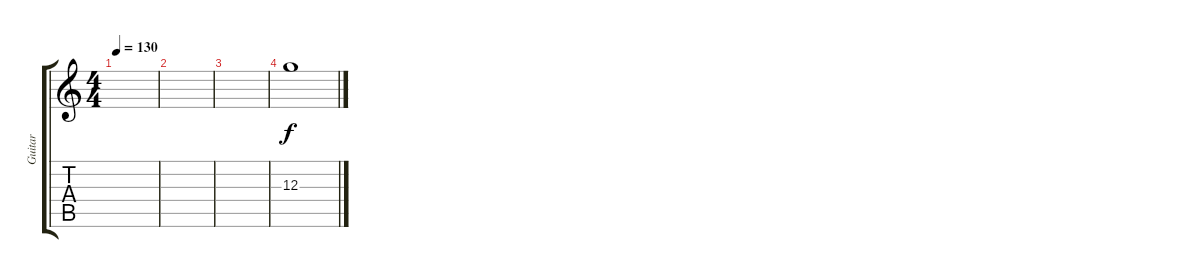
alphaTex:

\track ("Guitar" "Guitar") {instrument overdrivenguitar}
\staff {score tabs}
\tuning (E4 B3 G3 D3 A2 E2) {hide}
\ts (4 4)
\tempo 130
\clef g2
\ks c
|
|
|
12.3.1
